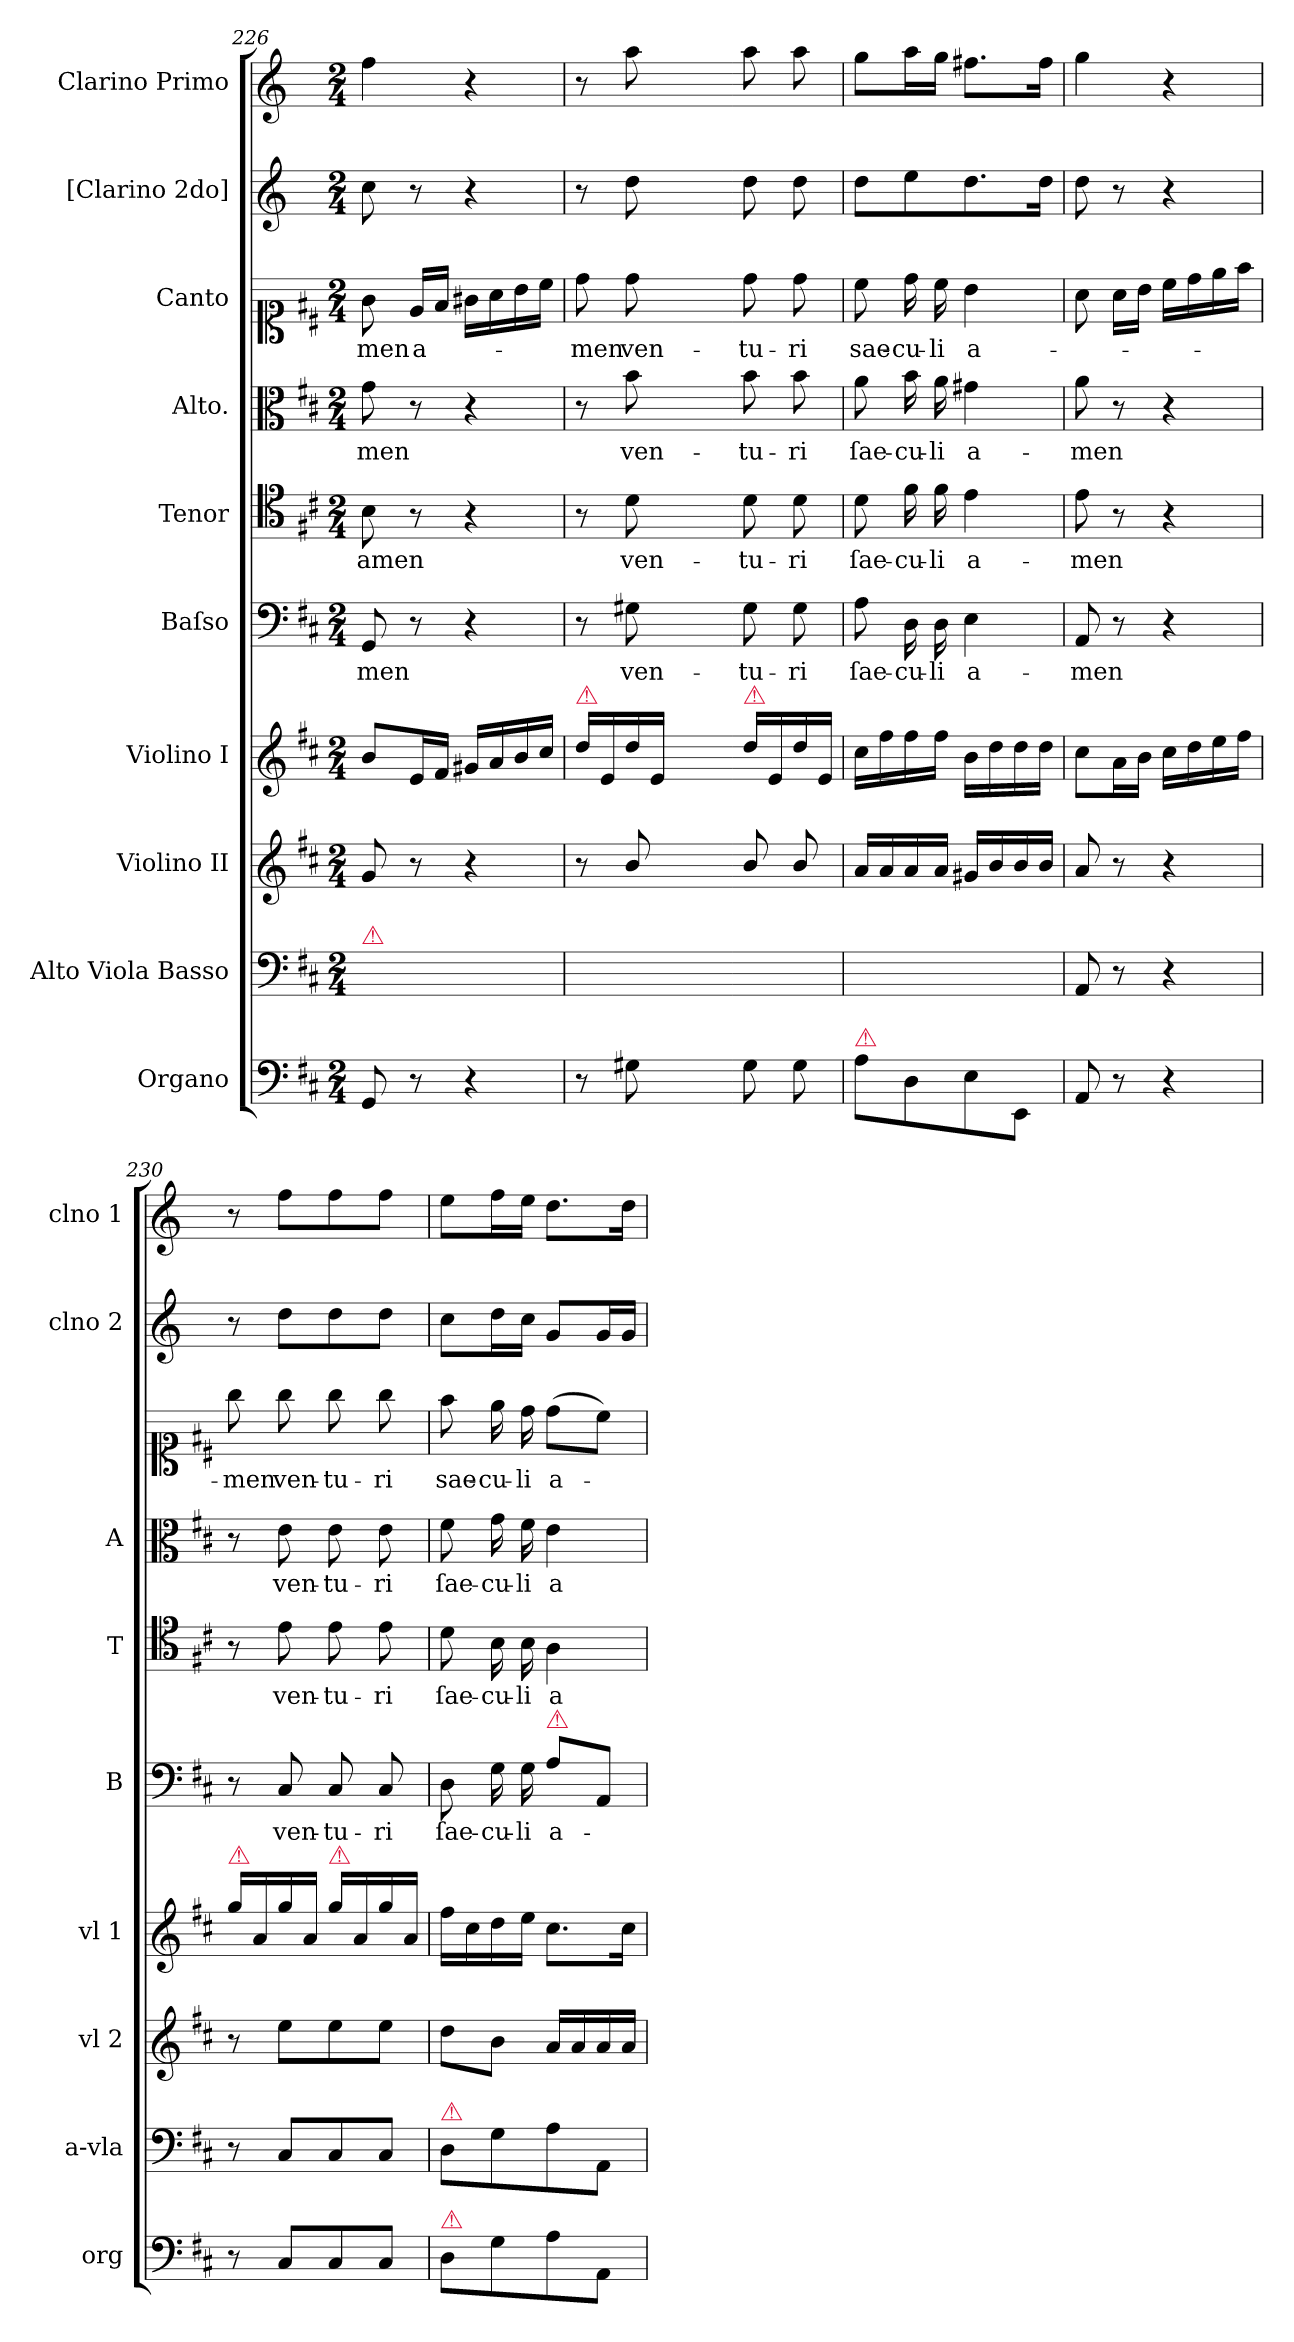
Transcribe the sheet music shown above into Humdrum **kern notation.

**kern	**kern	**kern	**kern	**kern	**text	**kern	**text	**kern	**text	**kern	**text	**kern	**kern
*part10	*part9	*part8	*part7	*part6	*part6	*part5	*part5	*part4	*part4	*part3	*part3	*part2	*part1
*staff10	*staff9	*staff8	*staff7	*staff6	*staff6	*staff5	*staff5	*staff4	*staff4	*staff3	*staff3	*staff2	*staff1
*I"Organo	*I"Alto Viola Basso	*I"Violino II	*I"Violino I	*I"Baſso	*	*I"Tenor	*	*I"Alto.	*	*I"Canto	*	*I"[Clarino 2do]	*I"Clarino Primo
*I'org	*I'a-vla	*I'vl 2	*I'vl 1	*I'B	*	*I'T	*	*I'A	*	*	*	*I'clno 2	*I'clno 1
*clefF4	*clefF4	*clefG2	*clefG2	*clefF4	*	*clefC4	*	*clefC3	*	*clefC1	*	*clefG2	*clefG2
*	*	*	*	*	*	*	*	*	*	*	*	*ITrd-1c-2	*ITrd-1c-2
*k[f#c#]	*k[f#c#]	*k[f#c#]	*k[f#c#]	*k[f#c#]	*	*k[f#c#]	*	*k[f#c#]	*	*k[f#c#]	*	*k[f#c#]	*k[f#c#]
*	*	*	*	*	*	*	*	*	*	*	*	*D:	*D:
*M2/4	*M2/4	*M2/4	*M2/4	*M2/4	*	*M2/4	*	*M2/4	*	*M2/4	*	*M2/4	*M2/4
=226	=226	=226	=226	=226	=226	=226	=226	=226	=226	=226	=226	=226	=226
!	!LO:TX:a:color=crimson:t=⚠	!	!	!	!	!	!	!	!	!	!	!	!
8GG/	2ryy	8g/	8b/L	8GG/	-men	8B\	amen	8g\	-men	8g\	-men	8dd\	4gg\
8r	.	8r	16e/L	8r	.	8r	.	8r	.	16e/LL	a-	8r	.
.	.	.	16f#/JJ	.	.	.	.	.	.	16f#/JJ	.	.	.
4r	.	4r	16g#X/LL	4r	.	4r	.	4r	.	16g#X\LL	.	4r	4r
.	.	.	16a/	.	.	.	.	.	.	16a\	.	.	.
.	.	.	16b/	.	.	.	.	.	.	16b\	.	.	.
.	.	.	16cc#/JJ	.	.	.	.	.	.	16cc#\JJ	.	.	.
=227	=227	=227	=227	=227	=227	=227	=227	=227	=227	=227	=227	=227	=227
!	!	!	!LO:TX:a:color=crimson:t=⚠	!	!	!	!	!	!	!	!	!	!
8r	2ryy	8r	16dd\LL	8r	.	8r	.	8r	.	8dd\	-men	8r	8r
.	.	.	16e/	.	.	.	.	.	.	.	.	.	.
8G#X\	.	8b/	16dd\	8G#X\	ven-	8d\	ven-	8b\	ven-	8dd\	ven-	8ee\	8bb\
.	.	.	16e/JJ	.	.	.	.	.	.	.	.	.	.
4ryy	.	4ryy	4ryy	4ryy	.	4ryy	.	4ryy	.	4ryy	.	4ryy	4ryy
=-	=-	=-	=-	=-	=-	=-	=-	=-	=-	=-	=-	=-	=-
!	!	!	!LO:TX:a:color=crimson:t=⚠	!	!	!	!	!	!	!	!	!	!
8G#\	4ryy	8b/	16dd\LL	8G#\	-tu-	8d\	-tu-	8b\	-tu-	8dd\	-tu-	8ee\	8bb\
.	.	.	16e/	.	.	.	.	.	.	.	.	.	.
8G#\	.	8b/	16dd\	8G#\	-ri	8d\	-ri	8b\	-ri	8dd\	-ri	8ee\	8bb\
.	.	.	16e/JJ	.	.	.	.	.	.	.	.	.	.
=228	=228	=228	=228	=228	=228	=228	=228	=228	=228	=228	=228	=228	=228
!LO:TX:a:color=crimson:t=⚠	!	!	!	!	!	!	!	!	!	!	!	!	!
8A\L	2ryy	16a/LL	16cc#\LL	8A\	ſae-	8d\	ſae-	8a\	ſae-	8cc#\	sae-	8ee\L	8aa\L
.	.	16a/	16ff#\	.	.	.	.	.	.	.	.	.	.
8D\	.	16a/	16ff#\	16D\	-cu-	16f#\	-cu-	16b\	-cu-	16dd\	-cu-	8ff#\	16bb\L
.	.	16a/JJ	16ff#\JJ	16D\	-li	16f#\	-li	16a\	-li	16cc#\	-li	.	16aa\JJ
8E\	.	16g#X/LL	16b\LL	4E\	a-	4e\	a-	4g#X\	a-	4b\	a-	8.ee\	8.gg#X\L
.	.	16b/	16dd\	.	.	.	.	.	.	.	.	.	.
8EE/J	.	16b/	16dd\	.	.	.	.	.	.	.	.	.	.
.	.	16b/JJ	16dd\JJ	.	.	.	.	.	.	.	.	16ee\Jk	16gg#\Jk
=229	=229	=229	=229	=229	=229	=229	=229	=229	=229	=229	=229	=229	=229
8AA/	8AA/	8a/	8cc#\L	8AA/	-men	8e\	men	8a\	-men	8a\	.	8ee\	4aa\
8r	8r	8r	16a\L	8r	.	8r	.	8r	.	16a\LL	.	8r	.
.	.	.	16b\JJ	.	.	.	.	.	.	16b\JJ	.	.	.
4r	4r	4r	16cc#\LL	4r	.	4r	.	4r	.	16cc#\LL	.	4r	4r
.	.	.	16dd\	.	.	.	.	.	.	16dd\	.	.	.
.	.	.	16ee\	.	.	.	.	.	.	16ee\	.	.	.
.	.	.	16ff#\JJ	.	.	.	.	.	.	16ff#\JJ	.	.	.
=230	=230	=230	=230	=230	=230	=230	=230	=230	=230	=230	=230	=230	=230
!	!	!	!LO:TX:a:color=crimson:t=⚠	!	!	!	!	!	!	!	!	!	!
8r	8r	8r	16gg\LL	8r	.	8r	.	8r	.	8gg\	-men	8r	8r
.	.	.	16a/	.	.	.	.	.	.	.	.	.	.
8C#/L	8C#/L	8ee\L	16gg\	8C#/	ven-	8e\	ven-	8e\	ven-	8gg\	ven-	8ee\L	8gg\L
.	.	.	16a/JJ	.	.	.	.	.	.	.	.	.	.
!	!	!	!LO:TX:a:color=crimson:t=⚠	!	!	!	!	!	!	!	!	!	!
8C#/	8C#/	8ee\	16gg\LL	8C#/	-tu-	8e\	-tu-	8e\	-tu-	8gg\	-tu-	8ee\	8gg\
.	.	.	16a/	.	.	.	.	.	.	.	.	.	.
8C#/J	8C#/J	8ee\J	16gg\	8C#/	-ri	8e\	-ri	8e\	-ri	8gg\	-ri	8ee\J	8gg\J
.	.	.	16a/JJ	.	.	.	.	.	.	.	.	.	.
=231	=231	=231	=231	=231	=231	=231	=231	=231	=231	=231	=231	=231	=231
!	!LO:TX:a:color=crimson:t=⚠	!	!	!	!	!	!	!	!	!	!	!	!
!LO:TX:a:color=crimson:t=⚠	!	!	!	!	!	!	!	!	!	!	!	!	!
8D\L	8D\L	8dd\L	16ff#\LL	8D\	ſae-	8d\	ſae-	8f#\	ſae-	8ff#\	sae-	8dd\L	8ff#\L
.	.	.	16cc#\	.	.	.	.	.	.	.	.	.	.
8G\	8G\	8b\J	16dd\	16G\	-cu-	16B\	-cu-	16g\	-cu-	16ee\	-cu-	16ee\L	16gg\L
.	.	.	16ee\JJ	16G\	-li	16B\	-li	16f#\	-li	16dd\	-li	16dd\JJ	16ff#\JJ
!	!	!	!	!LO:TX:a:color=crimson:t=⚠	!	!	!	!	!	!	!	!	!
8A\	8A\	16a/LL	8.cc#\L	8A\L	a-	4A\	a-	4e\	a-	(8dd\L	a-	8a/L	8.ee\L
.	.	16a/	.	.	.	.	.	.	.	.	.	.	.
8AA/J	8AA/J	16a/	.	8AA/J	.	.	.	.	.	8cc#\J)	.	16a/L	.
.	.	16a/JJ	16cc#\Jk	.	.	.	.	.	.	.	.	16a/JJ	16ee\Jk
=	=	=	=	=	=	=	=	=	=	=	=	=	=
*-	*-	*-	*-	*-	*-	*-	*-	*-	*-	*-	*-	*-	*-
